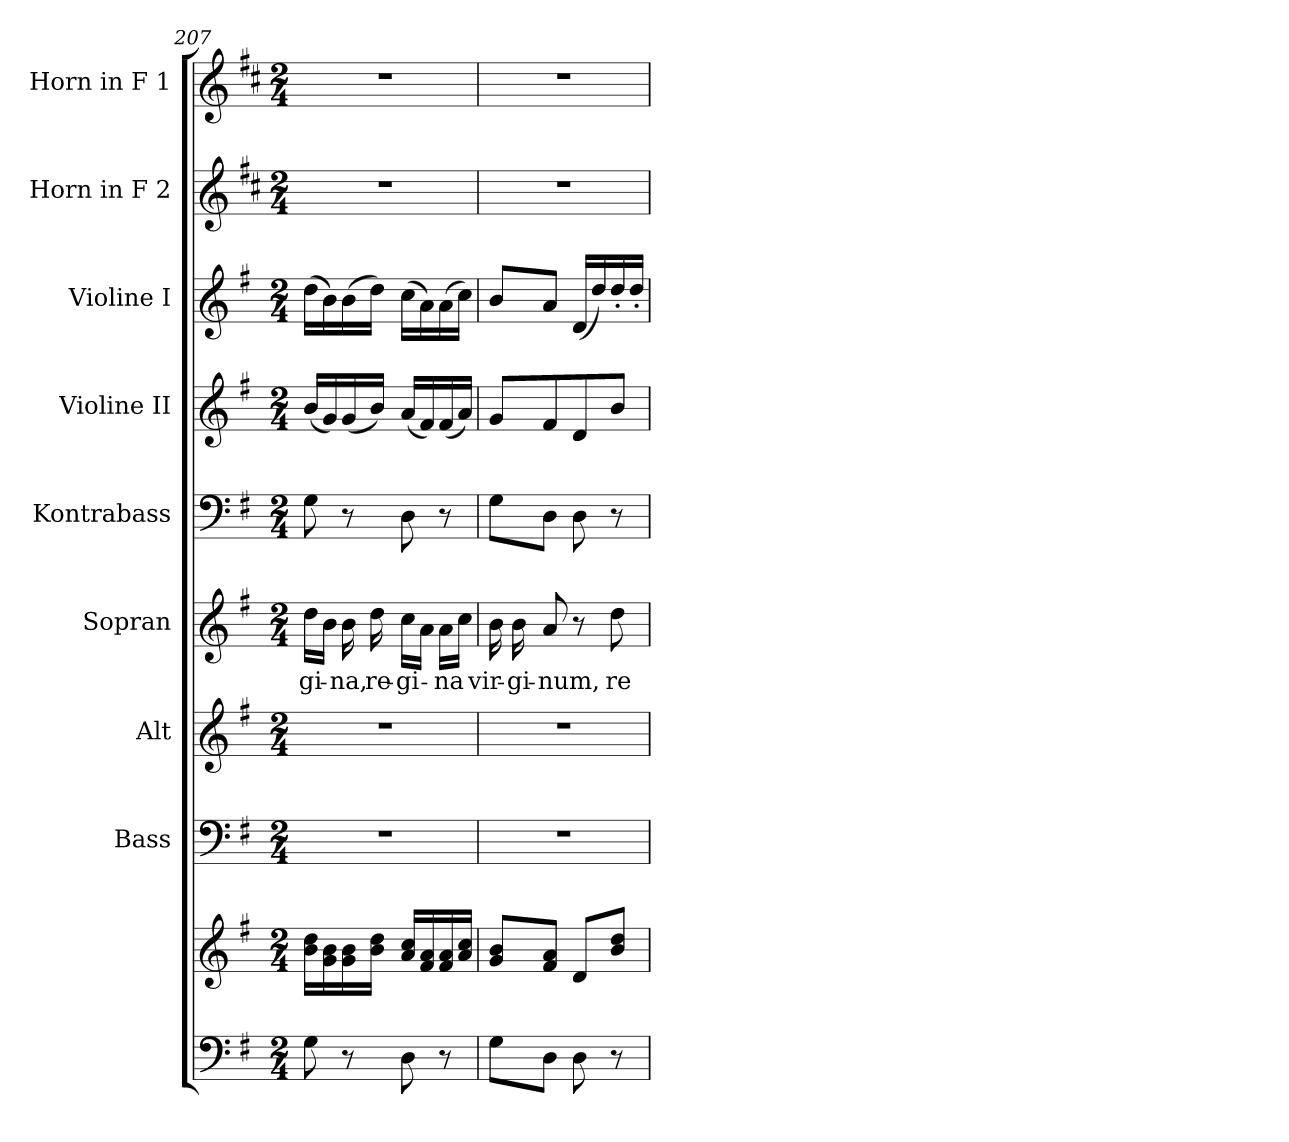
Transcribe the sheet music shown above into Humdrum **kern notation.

**kern	**kern	**kern	**kern	**kern	**text	**kern	**kern	**kern	**kern	**kern
*part9	*part9	*part8	*part7	*part6	*part6	*part5	*part4	*part3	*part2	*part1
*staff10	*staff9	*staff8	*staff7	*staff6	*staff6	*staff5	*staff4	*staff3	*staff2	*staff1
*	*	*I"Bass	*I"Alt	*I"Sopran	*	*I"Kontrabass	*I"Violine II	*I"Violine I	*I"Horn in F 2	*I"Horn in F 1
*	*	*I'B.	*I'A.	*I'S.	*	*I'Kb.	*I'Vl. II	*I'Vl. I	*I'Hrn. 2	*I'Hrn. 1
*clefF4	*clefG2	*clefF4	*clefG2	*clefG2	*	*clefF4	*clefG2	*clefG2	*clefG2	*clefG2
*	*	*	*	*	*	*ITrd7c12	*	*	*ITrd4c7	*ITrd4c7
*k[f#]	*k[f#]	*k[f#]	*k[f#]	*k[f#]	*	*k[f#]	*k[f#]	*k[f#]	*k[f#]	*k[f#]
*G:	*G:	*G:	*G:	*G:	*	*G:	*G:	*G:	*G:	*G:
*M2/4	*M2/4	*M2/4	*M2/4	*M2/4	*	*M2/4	*M2/4	*M2/4	*M2/4	*M2/4
=207	=207	=207	=207	=207	=207	=207	=207	=207	=207	=207
!	!	!	!	!	!LO:LY:b	!	!	!	!	!
8G\	16b\ 16dd\LL	2r	2r	16dd\LL	-gi-	8GG\	(<16b/LL	(>16dd\LL	2r	2r
.	16g\ 16b\	.	.	16b\JJ	.	.	16g/)	16b\)	.	.
!	!	!	!	!	!LO:LY:b	!	!	!	!	!
8r	16g\ 16b\	.	.	16b\	-na,	8r	(<16g/	(>16b\	.	.
!	!	!	!	!	!LO:LY:b	!	!	!	!	!
.	16b\ 16dd\JJ	.	.	16dd\	re-	.	16b/JJ)	16dd\JJ)	.	.
!	!	!	!	!	!LO:LY:b	!	!	!	!	!
8D\	16a/ 16cc/LL	.	.	16cc\LL	-gi-	8DD\	(<16a/LL	(>16cc\LL	.	.
.	16f#/ 16a/	.	.	16a\JJ	.	.	16f#/)	16a\)	.	.
!	!	!	!	!	!LO:LY:b	!	!	!	!	!
8r	16f#/ 16a/	.	.	16a\LL	-na	8r	(<16f#/	(>16a\	.	.
.	16a/ 16cc/JJ	.	.	16cc\JJ	.	.	16a/JJ)	16cc\JJ)	.	.
=208	=208	=208	=208	=208	=208	=208	=208	=208	=208	=208
!	!	!	!	!	!LO:LY:b	!	!	!	!	!
8G\L	8g/ 8b/L	2r	2r	16b\	vir-	8GG\L	8g/L	8b/L	2r	2r
!	!	!	!	!	!LO:LY:b	!	!	!	!	!
.	.	.	.	16b\	-gi-	.	.	.	.	.
!	!	!	!	!	!LO:LY:b	!	!	!	!	!
8D\J	8f#/ 8a/J	.	.	8a/	-num,	8DD\J	8f#/	8a/J	.	.
8D\	8d/L	.	.	8r	.	8DD\	8d/	(<16d/LL	.	.
.	.	.	.	.	.	.	.	16dd/)	.	.
!	!	!	!	!	!LO:LY:b	!	!	!	!	!
8r	8b/ 8dd/J	.	.	8dd\	re-	8r	8b/J	16dd'</	.	.
.	.	.	.	.	.	.	.	16dd'</JJ	.	.
=	=	=	=	=	=	=	=	=	=	=
*-	*-	*-	*-	*-	*-	*-	*-	*-	*-	*-
